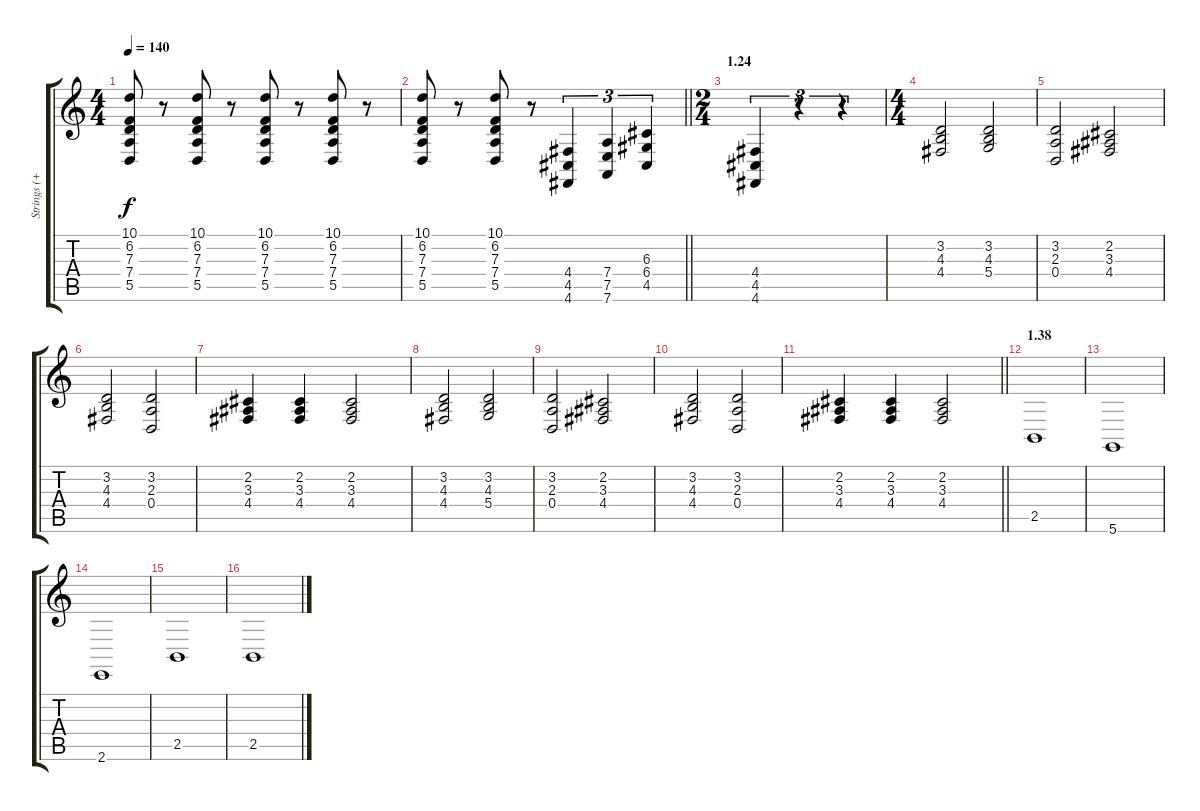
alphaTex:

\track ("Strings (+Piccolo)" "Strings (+") {instrument tremolostrings}
\staff {score tabs}
\tuning (E4 B3 G3 D3 A2 D2) {hide}
\ts (4 4)
\tempo 140
\clef g2
\ks c
(10.1 6.2 7.3 7.4 5.5).8{dy f} r.8 (10.1 6.2 7.3 7.4 5.5).8 r.8 (10.1 6.2 7.3 7.4 5.5).8 r.8 (10.1 6.2 7.3 7.4 5.5).8 r.8 |
\barLineRight lightlight
(10.1 6.2 7.3 7.4 5.5).8 r.8 (10.1 6.2 7.3 7.4 5.5).8 r.8 (4.4 4.5 4.6).4{tu (3 2)} (7.4 7.5 7.6).4{tu (3 2)} (6.3 6.4 4.5).4{tu (3 2)} |
\ts (2 4)
\section ("" "1.24")
(4.4 4.5 4.6).4{tu (3 2)} r.4{tu (3 2)} r.4{tu (3 2)} |
\ts (4 4)
(3.2 4.3 4.4).2 (3.2 4.3 5.4).2 |
(3.2 2.3 0.4).2 (2.2 3.3 4.4).2 |
(3.2 4.3 4.4).2 (3.2 2.3 0.4).2 |
(2.2 3.3 4.4).4 (2.2 3.3 4.4).4 (2.2 3.3 4.4).2 |
(3.2 4.3 4.4).2 (3.2 4.3 5.4).2 |
(3.2 2.3 0.4).2 (2.2 3.3 4.4).2 |
(3.2 4.3 4.4).2 (3.2 2.3 0.4).2 |
\barLineRight lightlight
(2.2 3.3 4.4).4 (2.2 3.3 4.4).4 (2.2 3.3 4.4).2 |
\section ("" "1.38")
2.5.1 |
5.6.1 |
2.6.1 |
2.5.1 |
2.5.1
